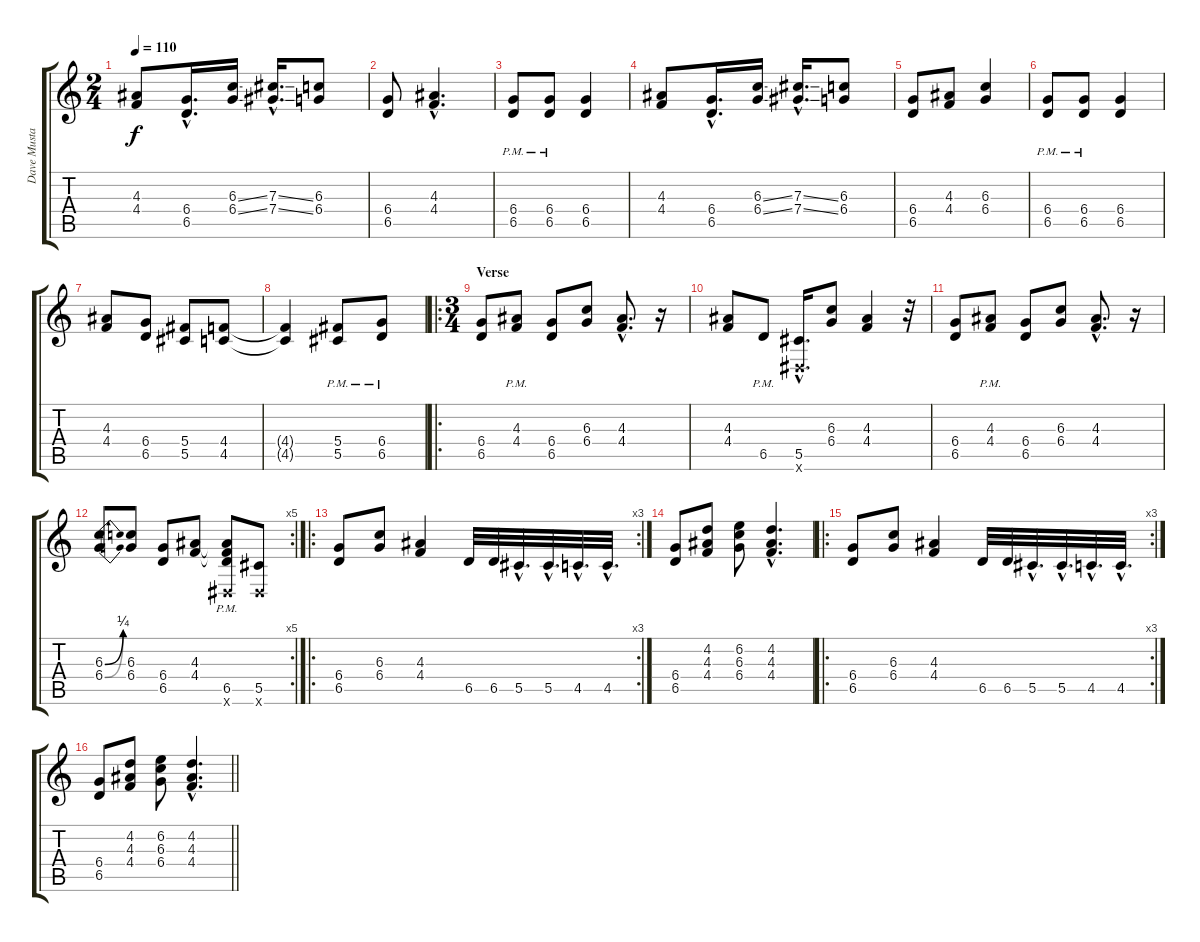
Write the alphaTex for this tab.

\track ("Dave Mustaine" "Dave Musta") {instrument distortionguitar}
\staff {score tabs}
\tuning (Eb4 Bb3 Gb3 Db3 Ab2 Eb2) {hide}
\ts (2 4)
\tempo 110
\clef g2
\ks c
(4.3 4.4).8{dy f} (6.4{hac} 6.5{hac}).16{d} (6.3{ss} 6.4{ss}).16 (7.3{ss hac} 7.4{ss hac}).16{d} (6.3 6.4).8 |
(6.4 6.5).8 (4.3{hac} 4.4{hac}).4{d} |
(6.4{pm} 6.5{pm}).8 (6.4{pm} 6.5{pm}).8 (6.4 6.5).4 |
(4.3 4.4).8 (6.4{hac} 6.5{hac}).16{d} (6.3{ss} 6.4{ss}).16 (7.3{ss hac} 7.4{ss hac}).16{d} (6.3 6.4).8 |
(6.4 6.5).8 (4.3 4.4).8 (6.3 6.4).4 |
(6.4{pm} 6.5{pm}).8 (6.4{pm} 6.5{pm}).8 (6.4 6.5).4 |
(4.3 4.4).8 (6.4 6.5).8 (5.4 5.5).8 (4.4 4.5).8 |
(4.4{t} 4.5{t}).4 (5.4{pm} 5.5{pm}).8 (6.4{pm} 6.5{pm}).8 |
\ro
\ts (3 4)
\section ("" "Verse")
(6.4 6.5).8 (4.3{pm} 4.4{pm}).8 (6.4 6.5).8 (6.3 6.4).8 (4.3{hac} 4.4{hac}).8{d} r.16 |
(4.3 4.4).8 6.5{pm}.8 (5.5{hac} 0.6{hac x}).16{d} (6.3 6.4).8 (4.3 4.4).4 r.32 |
(6.4 6.5).8 (4.3{pm} 4.4{pm}).8 (6.4 6.5).8 (6.3 6.4).8 (4.3{hac} 4.4{hac}).8{d} r.16 |
\rc 5
(6.3{be (bend 0 0 60 1)} 6.4{be (bend 0 0 60 1)}).8 (6.3 6.4).8 (6.4 6.5).8 (4.3 4.4).8 (4.3{t} 4.4{t} 6.5{pm} 0.6{x}).8 (5.5 0.6{x}).8 |
\ro
\rc 3
(6.4 6.5).8 (6.3 6.4).8 (4.3 4.4).4 6.5.32 6.5.32 5.5{hac}.32{d} 5.5{hac}.32{d} 4.5{hac}.32{d} 4.5{hac}.32{d} |
(6.4 6.5).8 (4.2 4.3 4.4).8 (6.2 6.3 6.4).8 (4.2{hac} 4.3{hac} 4.4{hac}).4{d} |
\ro
\rc 3
(6.4 6.5).8 (6.3 6.4).8 (4.3 4.4).4 6.5.32 6.5.32 5.5{hac}.32{d} 5.5{hac}.32{d} 4.5{hac}.32{d} 4.5{hac}.32{d} |
\barLineRight lightlight
(6.4 6.5).8 (4.2 4.3 4.4).8 (6.2 6.3 6.4).8 (4.2{hac} 4.3{hac} 4.4{hac}).4{d}
